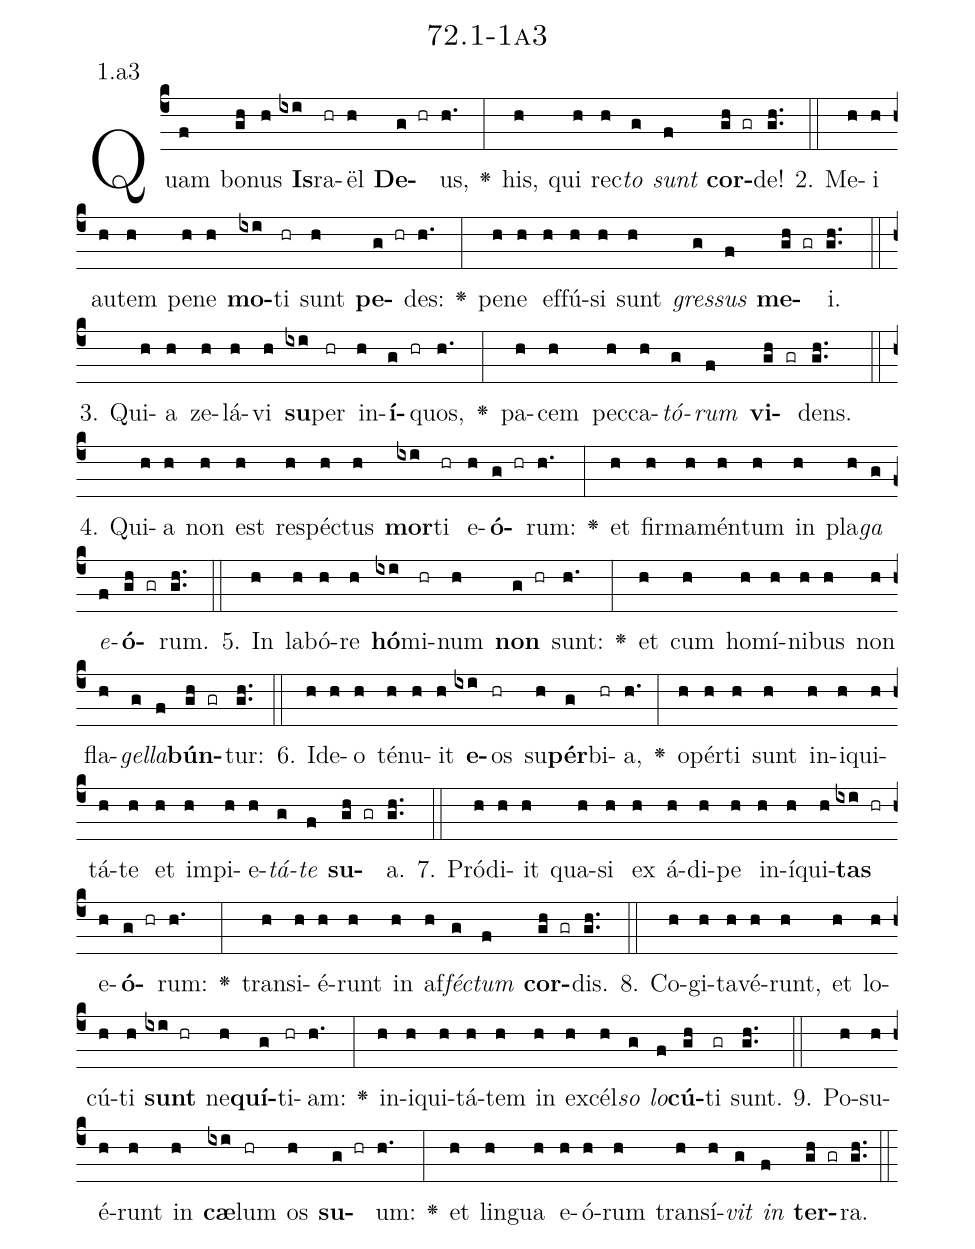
name: 72.1-1a3;
annotation: 1.a3;
%%
(c4)Quam(f) bo(gh)nus(h) <b>Is</b>(ixi)ra(hr)ël(h) <b>De</b>(g hr)us,(h.) <v>\greheightstar</v>(:) his,(h) qui(h) rec(h)<i>to</i>(g) <i>sunt</i>(f) <b>cor</b>(gh gr)de!(gh..) (::)
2. Me(h)i(h) au(h)tem(h) pe(h)ne(h) <b>mo</b>(ixi)ti(hr) sunt(h) <b>pe</b>(g hr)des:(h.) <v>\greheightstar</v>(:) pe(h)ne(h) ef(h)fú(h)si(h) sunt(h) <i>gres</i>(g)<i>sus</i>(f) <b>me</b>(gh gr)i.(gh..) (::)
3. Qui(h)a(h) ze(h)lá(h)vi(h) <b>su</b>(ixi)per(hr) in(h)<b>í</b>(g hr)quos,(h.) <v>\greheightstar</v>(:) pa(h)cem(h) pec(h)ca(h)<i>tó</i>(g)<i>rum</i>(f) <b>vi</b>(gh gr)dens.(gh..) (::)
4. Qui(h)a(h) non(h) est(h) re(h)spéc(h)tus(h) <b>mor</b>(ixi)ti(hr) e(h)<b>ó</b>(g hr)rum:(h.) <v>\greheightstar</v>(:) et(h) fir(h)ma(h)mén(h)tum(h) in(h) pla(h)<i>ga</i>(g) <i>e</i>(f)<b>ó</b>(gh gr)rum.(gh..) (::)
5. In(h) la(h)bó(h)re(h) <b>hó</b>(ixi)mi(hr)num(h) <b>non</b>(g hr) sunt:(h.) <v>\greheightstar</v>(:) et(h) cum(h) ho(h)mí(h)ni(h)bus(h) non(h) fla(h)<i>gel</i>(g)<i>la</i>(f)<b>bún</b>(gh gr)tur:(gh..) (::)
6. Id(h)e(h)o(h) té(h)nu(h)it(h) <b>e</b>(ixi)os(hr) su(h)<b>pér</b>(g)bi(hr)a,(h.) <v>\greheightstar</v>(:) o(h)pér(h)ti(h) sunt(h) in(h)i(h)qui(h)tá(h)te(h) et(h) im(h)pi(h)e(h)<i>tá</i>(g)<i>te</i>(f) <b>su</b>(gh gr)a.(gh..) (::)
7. Pród(h)i(h)it(h) qua(h)si(h) ex(h) á(h)di(h)pe(h) in(h)í(h)qui(h)<b>tas</b>(ixi hr) e(h)<b>ó</b>(g hr)rum:(h.) <v>\greheightstar</v>(:) trans(h)i(h)é(h)runt(h) in(h) af(h)<i>féc</i>(g)<i>tum</i>(f) <b>cor</b>(gh gr)dis.(gh..) (::)
8. Co(h)gi(h)ta(h)vé(h)runt,(h) et(h) lo(h)cú(h)ti(h) <b>sunt</b>(ixi hr) ne(h)<b>quí</b>(g)ti(hr)am:(h.) <v>\greheightstar</v>(:) in(h)i(h)qui(h)tá(h)tem(h) in(h) ex(h)cél(h)<i>so</i>(g) <i>lo</i>(f)<b>cú</b>(gh)ti(gr) sunt.(gh..) (::)
9. Po(h)su(h)é(h)runt(h) in(h) <b>cæ</b>(ixi)lum(hr) os(h) <b>su</b>(g hr)um:(h.) <v>\greheightstar</v>(:) et(h) lin(h)gua(h) e(h)ó(h)rum(h) trans(h)í(h)<i>vit</i>(g) <i>in</i>(f) <b>ter</b>(gh gr)ra.(gh..) (::)
